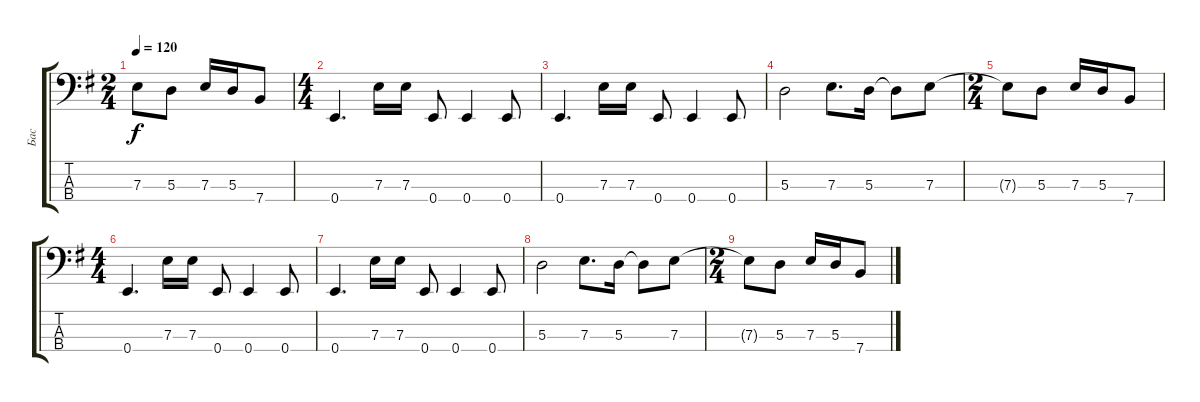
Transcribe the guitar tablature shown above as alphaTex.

\track ("Бас" "Бас") {instrument electricbassfinger}
\staff {score tabs}
\tuning (G2 D2 A1 E1) {hide}
\ts (2 4)
\tempo 120
\clef f4
\ks g
7.3{t}.8{dy f} 5.3.8 7.3.16 5.3.16 7.4.8 |
\ts (4 4)
0.4.4{d} 7.3.16 7.3.16 0.4.8 0.4.4 0.4.8 |
0.4.4{d} 7.3.16 7.3.16 0.4.8 0.4.4 0.4.8 |
5.3.2 7.3.8{d} 5.3.16 5.3{t}.8 7.3.8 |
\ts (2 4)
7.3{t}.8 5.3.8 7.3.16 5.3.16 7.4.8 |
\ts (4 4)
0.4.4{d} 7.3.16 7.3.16 0.4.8 0.4.4 0.4.8 |
0.4.4{d} 7.3.16 7.3.16 0.4.8 0.4.4 0.4.8 |
5.3.2 7.3.8{d} 5.3.16 5.3{t}.8 7.3.8 |
\ts (2 4)
7.3{t}.8 5.3.8 7.3.16 5.3.16 7.4.8
